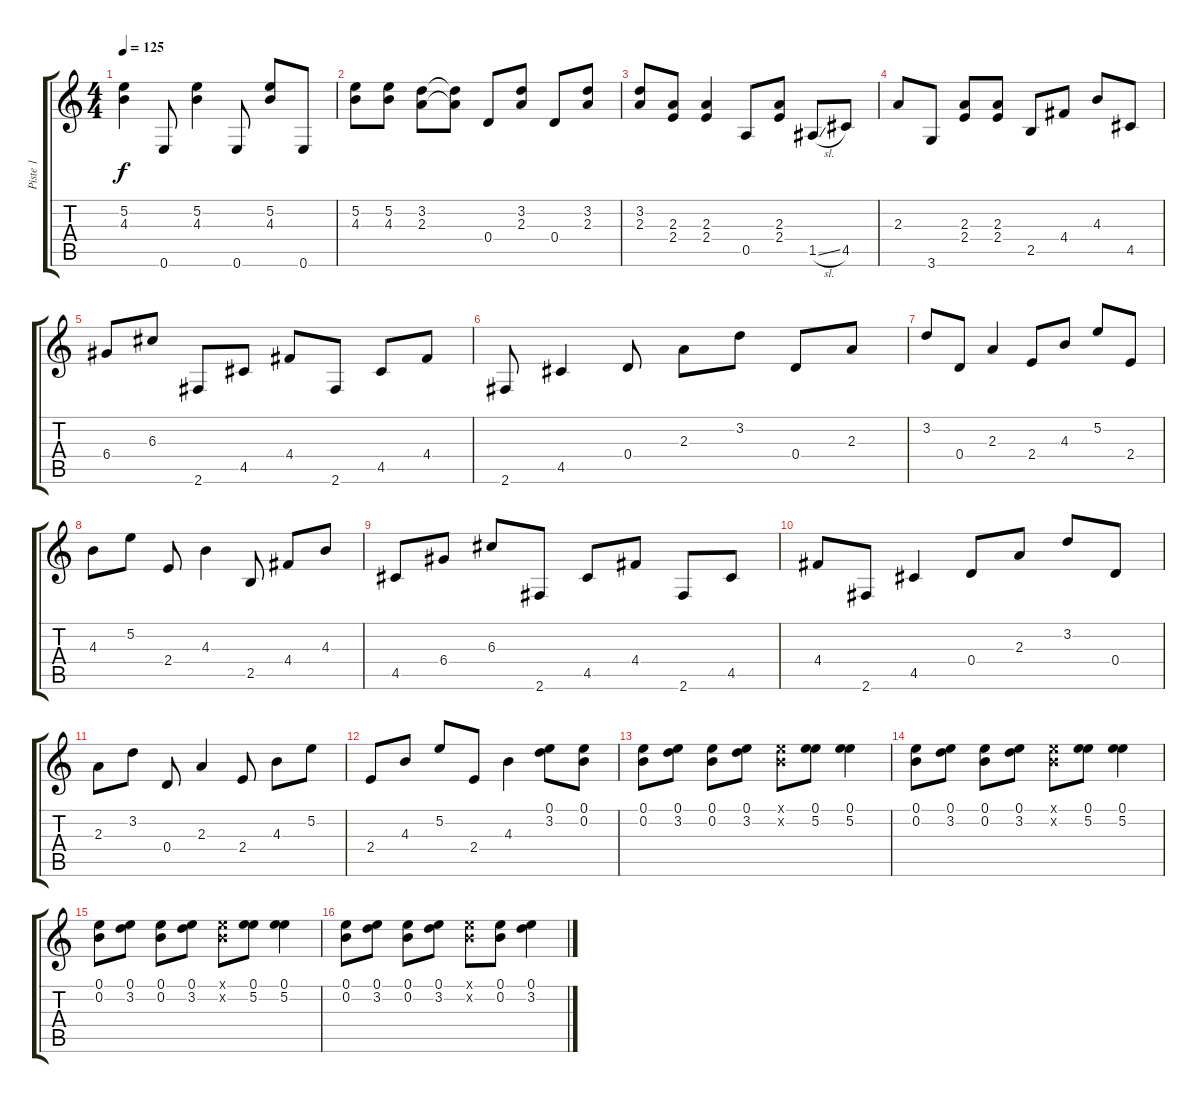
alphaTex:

\track ("Piste 1" "Piste 1") {instrument distortionguitar}
\staff {score tabs}
\tuning (E4 B3 G3 D3 A2 E2) {hide}
\ts (4 4)
\tempo 125
\clef g2
\ks c
(5.2 4.3).4{dy f} 0.6.8 (5.2 4.3).4 0.6.8 (5.2 4.3).8 0.6.8 |
(5.2 4.3).8 (5.2 4.3).8 (3.2 2.3).8 (3.2{t} 2.3{t}).8 0.4.8 (3.2 2.3).8 0.4.8 (3.2 2.3).8 |
(3.2 2.3).8 (2.3 2.4).8 (2.3 2.4).4 0.5.8 (2.3 2.4).8 1.5{sl}.8 4.5.8 |
2.3.8 3.6.8 (2.3 2.4).8 (2.3 2.4).8 2.5.8 4.4.8 4.3.8 4.5.8 |
6.4.8 6.3.8 2.6.8 4.5.8 4.4.8 2.6.8 4.5.8 4.4.8 |
2.6.8 4.5.4 0.4.8 2.3.8 3.2.8 0.4.8 2.3.8 |
3.2.8 0.4.8 2.3.4 2.4.8 4.3.8 5.2.8 2.4.8 |
4.3.8 5.2.8 2.4.8 4.3.4 2.5.8 4.4.8 4.3.8 |
4.5.8 6.4.8 6.3.8 2.6.8 4.5.8 4.4.8 2.6.8 4.5.8 |
4.4.8 2.6.8 4.5.4 0.4.8 2.3.8 3.2.8 0.4.8 |
2.3.8 3.2.8 0.4.8 2.3.4 2.4.8 4.3.8 5.2.8 |
2.4.8 4.3.8 5.2.8 2.4.8 4.3.4 (0.1 3.2).8 (0.1 0.2).8 |
(0.1 0.2).8 (0.1 3.2).8 (0.1 0.2).8 (0.1 3.2).8 (0.1{x} 0.2{x}).8 (0.1 5.2).8 (0.1 5.2).4 |
(0.1 0.2).8 (0.1 3.2).8 (0.1 0.2).8 (0.1 3.2).8 (0.1{x} 0.2{x}).8 (0.1 5.2).8 (0.1 5.2).4 |
(0.1 0.2).8 (0.1 3.2).8 (0.1 0.2).8 (0.1 3.2).8 (0.1{x} 0.2{x}).8 (0.1 5.2).8 (0.1 5.2).4 |
(0.1 0.2).8 (0.1 3.2).8 (0.1 0.2).8 (0.1 3.2).8 (0.1{x} 0.2{x}).8 (0.1 0.2).8 (0.1 3.2).4
